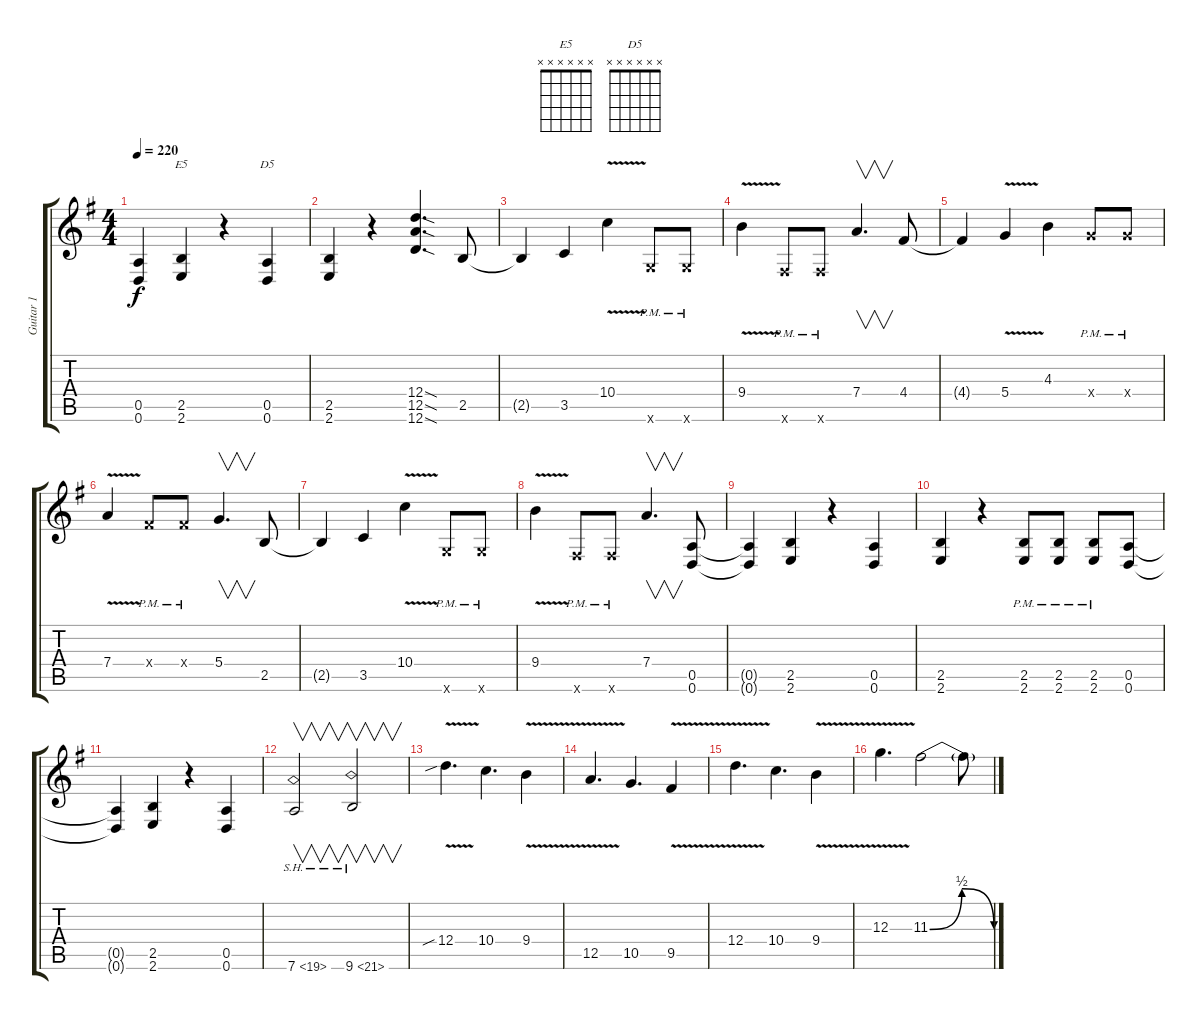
\track ("Guitar 1" "Guitar 1") {instrument distortionguitar}
\staff {score tabs}
\tuning (E4 B3 G3 D3 A2 D2) {hide}
\chord ("E5" x x x x x x)
\chord ("D5" x x x x x x)
\ts (4 4)
\tempo 220
\clef g2
\ks eminor
(0.5{t} 0.6{t}).4{dy f} (2.5 2.6).4{ch "E5"} r.4 (0.5 0.6).4{ch "D5"} |
(2.5 2.6).4 r.4 (12.4{sod} 12.5{sod} 12.6{sod}).4{d} 2.5.8 |
2.5{t}.4 3.5.4 10.4{v}.4 5.6{pm x}.8 5.6{pm x}.8 |
9.4{v}.4 4.6{pm x}.8 4.6{pm x}.8 7.4.4{v d} 4.4.8 |
4.4{t}.4 5.4{v}.4 4.3.4 5.4{pm x}.8 5.4{pm x}.8 |
7.4{v}.4 4.4{pm x}.8 4.4{pm x}.8 5.4.4{v d} 2.5.8 |
2.5{t}.4 3.5.4 10.4{v}.4 5.6{pm x}.8 5.6{pm x}.8 |
9.4{v}.4 4.6{pm x}.8 4.6{pm x}.8 7.4.4{v d} (0.5 0.6).8 |
(0.5{t} 0.6{t}).4 (2.5 2.6).4 r.4 (0.5 0.6).4 |
(2.5 2.6).4 r.4 (2.5{pm} 2.6{pm}).8 (2.5{pm} 2.6{pm}).8 (2.5{pm} 2.6{pm}).8 (0.5 0.6).8 |
(0.5{t} 0.6{t}).4 (2.5 2.6).4 r.4 (0.5 0.6).4 |
7.6{sh 12}.2{v} 9.6{sh 12}.2{v} |
12.4{v sib}.4{d} 10.4.4{d} 9.4{v}.4 |
12.5{v}.4{d} 10.5.4{d} 9.5{v}.4 |
12.4{v}.4{d} 10.4.4{d} 9.4{v}.4 |
12.3{v}.4{d} 11.3{be (bendrelease 0 0 10 2 45 2 60 0)}.2 11.3{t}.8
